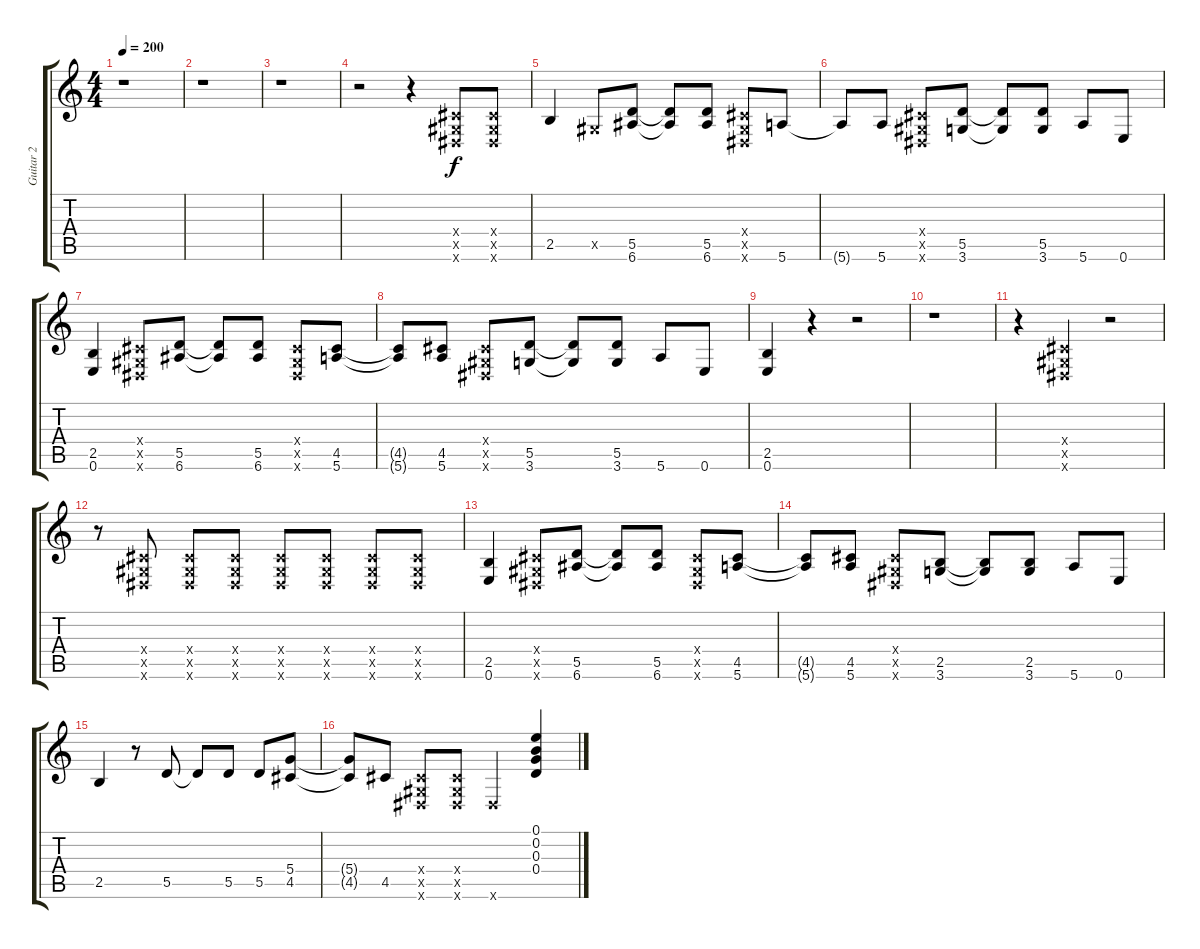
\track ("Guitar 2" "Guitar 2") {instrument distortionguitar}
\staff {score tabs}
\tuning (E4 B3 G3 D3 A2 E2) {hide}
\ts (4 4)
\tempo 200
\clef g2
\ks c
r.1{dy f} |
r.1 |
r.1 |
r.2 r.4 (-1.4{x} -1.5{x} -1.6{x}).8 (-1.4{x} -1.5{x} -1.6{x}).8 |
2.5.4 -1.5{x}.8 (5.5 6.6).8 (5.5{t} 6.6{t}).8 (5.5 6.6).8 (-1.4{x} -1.5{x} -1.6{x}).8 5.6.8 |
5.6{t}.8 5.6.8 (-1.4{x} -1.5{x} -1.6{x}).8 (5.5 3.6).8 (5.5{t} 3.6{t}).8 (5.5 3.6).8 5.6.8 0.6.8 |
(2.5 0.6).4 (-1.4{x} -1.5{x} -1.6{x}).8 (5.5 6.6).8 (5.5{t} 6.6{t}).8 (5.5 6.6).8 (-1.4{x} -1.5{x} -1.6{x}).8 (4.5 5.6).8 |
(4.5{t} 5.6{t}).8 (4.5 5.6).8 (-1.4{x} -1.5{x} -1.6{x}).8 (5.5 3.6).8 (5.5{t} 3.6{t}).8 (5.5 3.6).8 5.6.8 0.6.8 |
(2.5 0.6).4 r.4 r.2 |
r.1 |
r.4 (-1.4{x} -1.5{x} -1.6{x}).4 r.2 |
r.8 (-1.4{x} -1.5{x} -1.6{x}).8 (-1.4{x} -1.5{x} -1.6{x}).8 (-1.4{x} -1.5{x} -1.6{x}).8 (-1.4{x} -1.5{x} -1.6{x}).8 (-1.4{x} -1.5{x} -1.6{x}).8 (-1.4{x} -1.5{x} -1.6{x}).8 (-1.4{x} -1.5{x} -1.6{x}).8 |
(2.5 0.6).4 (-1.4{x} -1.5{x} -1.6{x}).8 (5.5 6.6).8 (5.5{t} 6.6{t}).8 (5.5 6.6).8 (-1.4{x} -1.5{x} -1.6{x}).8 (4.5 5.6).8 |
(4.5{t} 5.6{t}).8 (4.5 5.6).8 (-1.4{x} -1.5{x} -1.6{x}).8 (2.5 3.6).8 (2.5{t} 3.6{t}).8 (2.5 3.6).8 5.6.8 0.6.8 |
2.5.4 r.8 5.5.8 5.5{t}.8 5.5.8 5.5.8 (5.4 4.5).8 |
(5.4{t} 4.5{t}).8 4.5.8 (-1.4{x} -1.5{x} -1.6{x}).8 (-1.4{x} -1.5{x} -1.6{x}).8 -1.6{x}.4 (0.1 0.2 0.3 0.4).4
